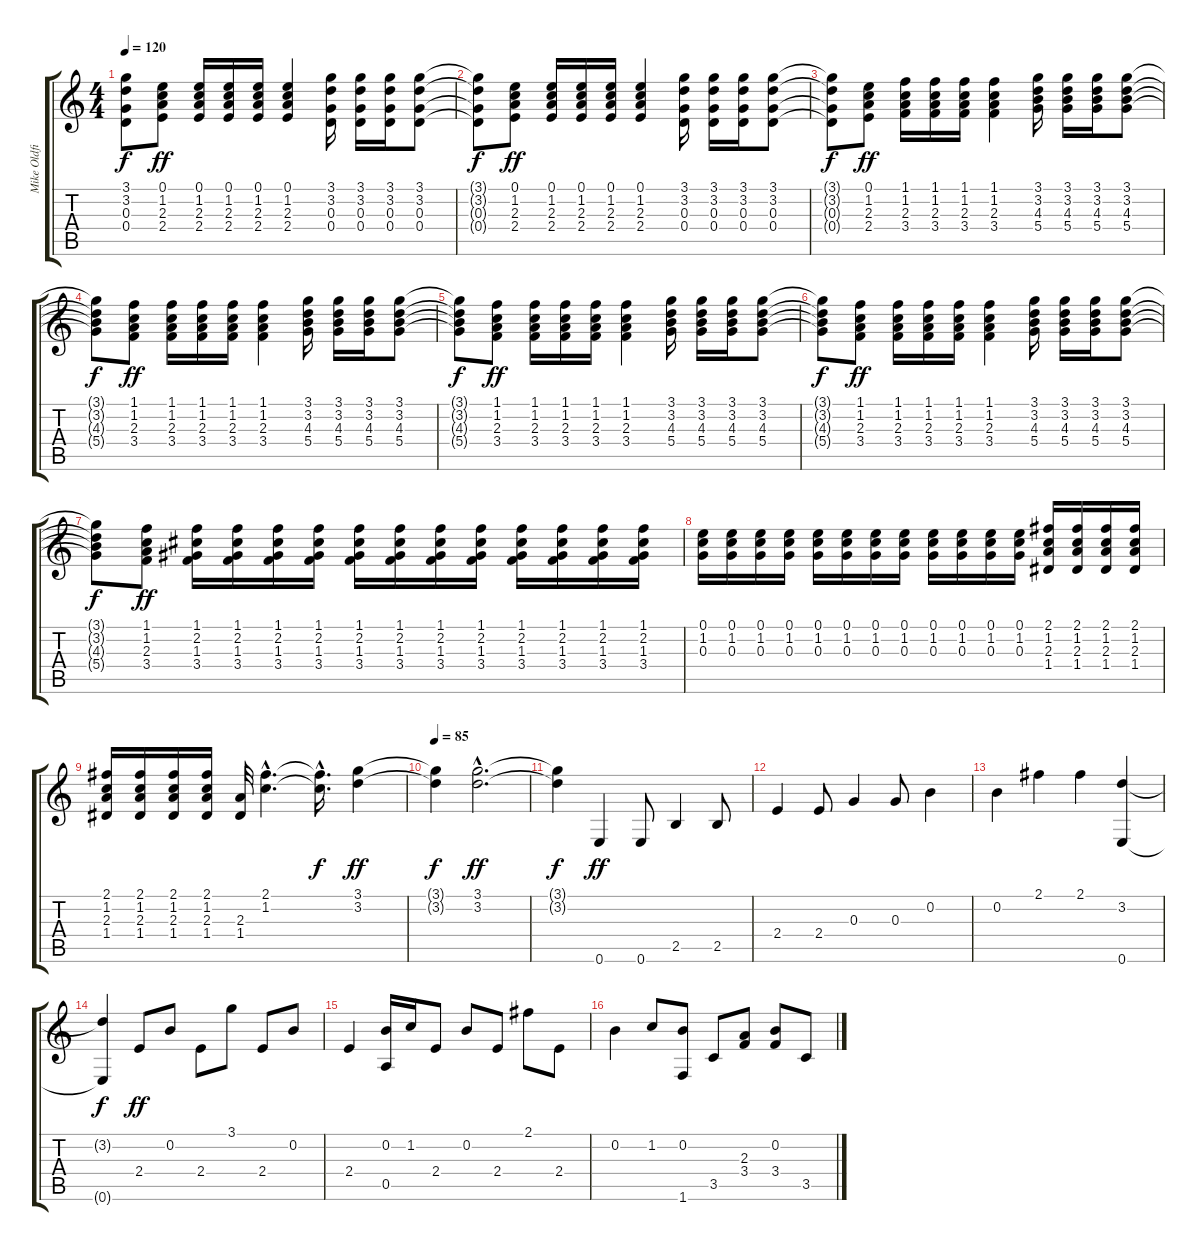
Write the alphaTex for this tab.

\track ("Mike Oldfield" "Mike Oldfi") {instrument acousticguitarsteel}
\staff {score tabs}
\tuning (E4 B3 G3 D3 A2 E2) {hide}
\ts (4 4)
\tempo 120
\clef g2
\ks c
(3.1{t} 3.2{t} 0.3{t} 0.4{t}).8{dy f} (0.1 1.2 2.3 2.4).8{dy ff} (0.1 1.2 2.3 2.4).16 (0.1 1.2 2.3 2.4).16 (0.1 1.2 2.3 2.4).16 (0.1 1.2 2.3 2.4).4 (3.1 3.2 0.3 0.4).16 (3.1 3.2 0.3 0.4).16 (3.1 3.2 0.3 0.4).16 (3.1 3.2 0.3 0.4).8 |
(3.1{t} 3.2{t} 0.3{t} 0.4{t}).8{dy f} (0.1 1.2 2.3 2.4).8{dy ff} (0.1 1.2 2.3 2.4).16 (0.1 1.2 2.3 2.4).16 (0.1 1.2 2.3 2.4).16 (0.1 1.2 2.3 2.4).4 (3.1 3.2 0.3 0.4).16 (3.1 3.2 0.3 0.4).16 (3.1 3.2 0.3 0.4).16 (3.1 3.2 0.3 0.4).8 |
(3.1{t} 3.2{t} 0.3{t} 0.4{t}).8{dy f} (0.1 1.2 2.3 2.4).8{dy ff} (1.1 1.2 2.3 3.4).16 (1.1 1.2 2.3 3.4).16 (1.1 1.2 2.3 3.4).16 (1.1 1.2 2.3 3.4).4 (3.1 3.2 4.3 5.4).16 (3.1 3.2 4.3 5.4).16 (3.1 3.2 4.3 5.4).16 (3.1 3.2 4.3 5.4).8 |
(3.1{t} 3.2{t} 4.3{t} 5.4{t}).8{dy f} (1.1 1.2 2.3 3.4).8{dy ff} (1.1 1.2 2.3 3.4).16 (1.1 1.2 2.3 3.4).16 (1.1 1.2 2.3 3.4).16 (1.1 1.2 2.3 3.4).4 (3.1 3.2 4.3 5.4).16 (3.1 3.2 4.3 5.4).16 (3.1 3.2 4.3 5.4).16 (3.1 3.2 4.3 5.4).8 |
(3.1{t} 3.2{t} 4.3{t} 5.4{t}).8{dy f} (1.1 1.2 2.3 3.4).8{dy ff} (1.1 1.2 2.3 3.4).16 (1.1 1.2 2.3 3.4).16 (1.1 1.2 2.3 3.4).16 (1.1 1.2 2.3 3.4).4 (3.1 3.2 4.3 5.4).16 (3.1 3.2 4.3 5.4).16 (3.1 3.2 4.3 5.4).16 (3.1 3.2 4.3 5.4).8 |
(3.1{t} 3.2{t} 4.3{t} 5.4{t}).8{dy f} (1.1 1.2 2.3 3.4).8{dy ff} (1.1 1.2 2.3 3.4).16 (1.1 1.2 2.3 3.4).16 (1.1 1.2 2.3 3.4).16 (1.1 1.2 2.3 3.4).4 (3.1 3.2 4.3 5.4).16 (3.1 3.2 4.3 5.4).16 (3.1 3.2 4.3 5.4).16 (3.1 3.2 4.3 5.4).8 |
(3.1{t} 3.2{t} 4.3{t} 5.4{t}).8{dy f} (1.1 1.2 2.3 3.4).8{dy ff} (1.1 2.2 1.3 3.4).16 (1.1 2.2 1.3 3.4).16 (1.1 2.2 1.3 3.4).16 (1.1 2.2 1.3 3.4).16 (1.1 2.2 1.3 3.4).16 (1.1 2.2 1.3 3.4).16 (1.1 2.2 1.3 3.4).16 (1.1 2.2 1.3 3.4).16 (1.1 2.2 1.3 3.4).16 (1.1 2.2 1.3 3.4).16 (1.1 2.2 1.3 3.4).16 (1.1 2.2 1.3 3.4).16 |
(0.1 1.2 0.3).16 (0.1 1.2 0.3).16 (0.1 1.2 0.3).16 (0.1 1.2 0.3).16 (0.1 1.2 0.3).16 (0.1 1.2 0.3).16 (0.1 1.2 0.3).16 (0.1 1.2 0.3).16 (0.1 1.2 0.3).16 (0.1 1.2 0.3).16 (0.1 1.2 0.3).16 (0.1 1.2 0.3).16 (2.1 1.2 2.3 1.4).16 (2.1 1.2 2.3 1.4).16 (2.1 1.2 2.3 1.4).16 (2.1 1.2 2.3 1.4).16 |
(2.1 1.2 2.3 1.4).16 (2.1 1.2 2.3 1.4).16 (2.1 1.2 2.3 1.4).16 (2.1 1.2 2.3 1.4).16 (2.3 1.4).32 (2.1{hac} 1.2{hac}).4{d} (2.1{t} 1.2{hac t}).16{d dy f} (3.1 3.2).4{dy ff} |
\tempo 85
(3.1{t} 3.2{t}).4{dy f} (3.1{hac} 3.2{hac}).2{d dy ff} |
(3.1{t} 3.2{t}).4{dy f} 0.6.4{dy ff} 0.6.8 2.5.4 2.5.8 |
2.4.4 2.4.8 0.3.4 0.3.8 0.2.4 |
0.2.4 2.1.4 2.1.4 (3.2 0.6).4 |
(3.2{t} 0.6{t}).4{dy f} 2.4.8{dy ff} 0.2.8 2.4.8 3.1.8 2.4.8 0.2.8 |
2.4.4 (0.2 0.5).16 1.2.16 2.4.8 0.2.8 2.4.8 2.1.8 2.4.8 |
0.2.4 1.2.8 (0.2 1.6).8 3.5.8 (2.3 3.4).8 (0.2 3.4).8 3.5.8
